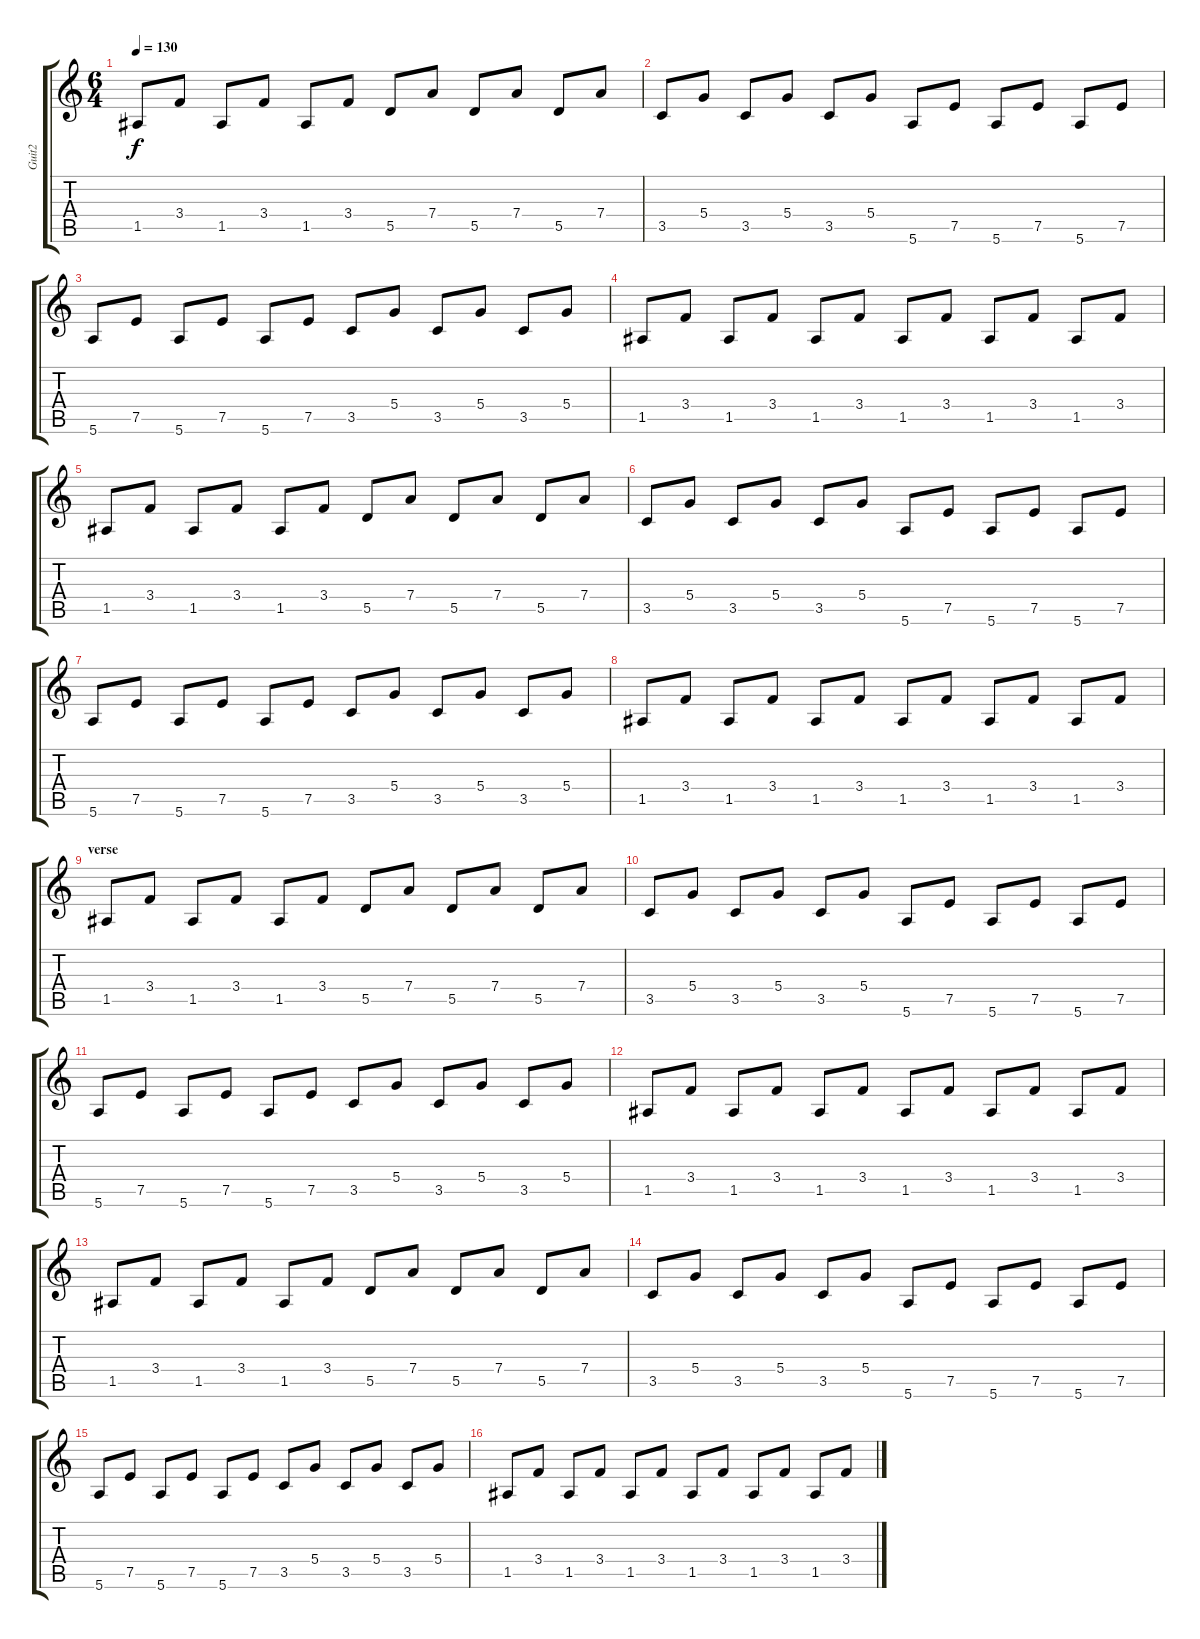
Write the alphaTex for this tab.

\track ("Guit2" "Guit2") {instrument overdrivenguitar}
\staff {score tabs}
\tuning (E4 B3 G3 D3 A2 E2) {hide}
\ts (6 4)
\tempo 130
\clef g2
\ks c
1.5.8{dy f instrument acousticguitarsteel} 3.4.8 1.5.8 3.4.8 1.5.8 3.4.8 5.5.8 7.4.8 5.5.8 7.4.8 5.5.8 7.4.8 |
3.5.8 5.4.8 3.5.8 5.4.8 3.5.8 5.4.8 5.6.8 7.5.8 5.6.8 7.5.8 5.6.8 7.5.8 |
5.6.8 7.5.8 5.6.8 7.5.8 5.6.8 7.5.8 3.5.8 5.4.8 3.5.8 5.4.8 3.5.8 5.4.8 |
1.5.8 3.4.8 1.5.8 3.4.8 1.5.8 3.4.8 1.5.8 3.4.8 1.5.8 3.4.8 1.5.8 3.4.8 |
1.5.8{instrument acousticguitarsteel} 3.4.8 1.5.8 3.4.8 1.5.8 3.4.8 5.5.8 7.4.8 5.5.8 7.4.8 5.5.8 7.4.8 |
3.5.8 5.4.8 3.5.8 5.4.8 3.5.8 5.4.8 5.6.8 7.5.8 5.6.8 7.5.8 5.6.8 7.5.8 |
5.6.8 7.5.8 5.6.8 7.5.8 5.6.8 7.5.8 3.5.8 5.4.8 3.5.8 5.4.8 3.5.8 5.4.8 |
1.5.8 3.4.8 1.5.8 3.4.8 1.5.8 3.4.8 1.5.8 3.4.8 1.5.8 3.4.8 1.5.8 3.4.8 |
\section ("" "verse")
1.5.8{instrument acousticguitarsteel} 3.4.8 1.5.8 3.4.8 1.5.8 3.4.8 5.5.8 7.4.8 5.5.8 7.4.8 5.5.8 7.4.8 |
3.5.8 5.4.8 3.5.8 5.4.8 3.5.8 5.4.8 5.6.8 7.5.8 5.6.8 7.5.8 5.6.8 7.5.8 |
5.6.8 7.5.8 5.6.8 7.5.8 5.6.8 7.5.8 3.5.8 5.4.8 3.5.8 5.4.8 3.5.8 5.4.8 |
1.5.8 3.4.8 1.5.8 3.4.8 1.5.8 3.4.8 1.5.8 3.4.8 1.5.8 3.4.8 1.5.8 3.4.8 |
1.5.8{instrument acousticguitarsteel} 3.4.8 1.5.8 3.4.8 1.5.8 3.4.8 5.5.8 7.4.8 5.5.8 7.4.8 5.5.8 7.4.8 |
3.5.8 5.4.8 3.5.8 5.4.8 3.5.8 5.4.8 5.6.8 7.5.8 5.6.8 7.5.8 5.6.8 7.5.8 |
5.6.8 7.5.8 5.6.8 7.5.8 5.6.8 7.5.8 3.5.8 5.4.8 3.5.8 5.4.8 3.5.8 5.4.8 |
1.5.8 3.4.8 1.5.8 3.4.8 1.5.8 3.4.8 1.5.8 3.4.8 1.5.8 3.4.8 1.5.8 3.4.8
